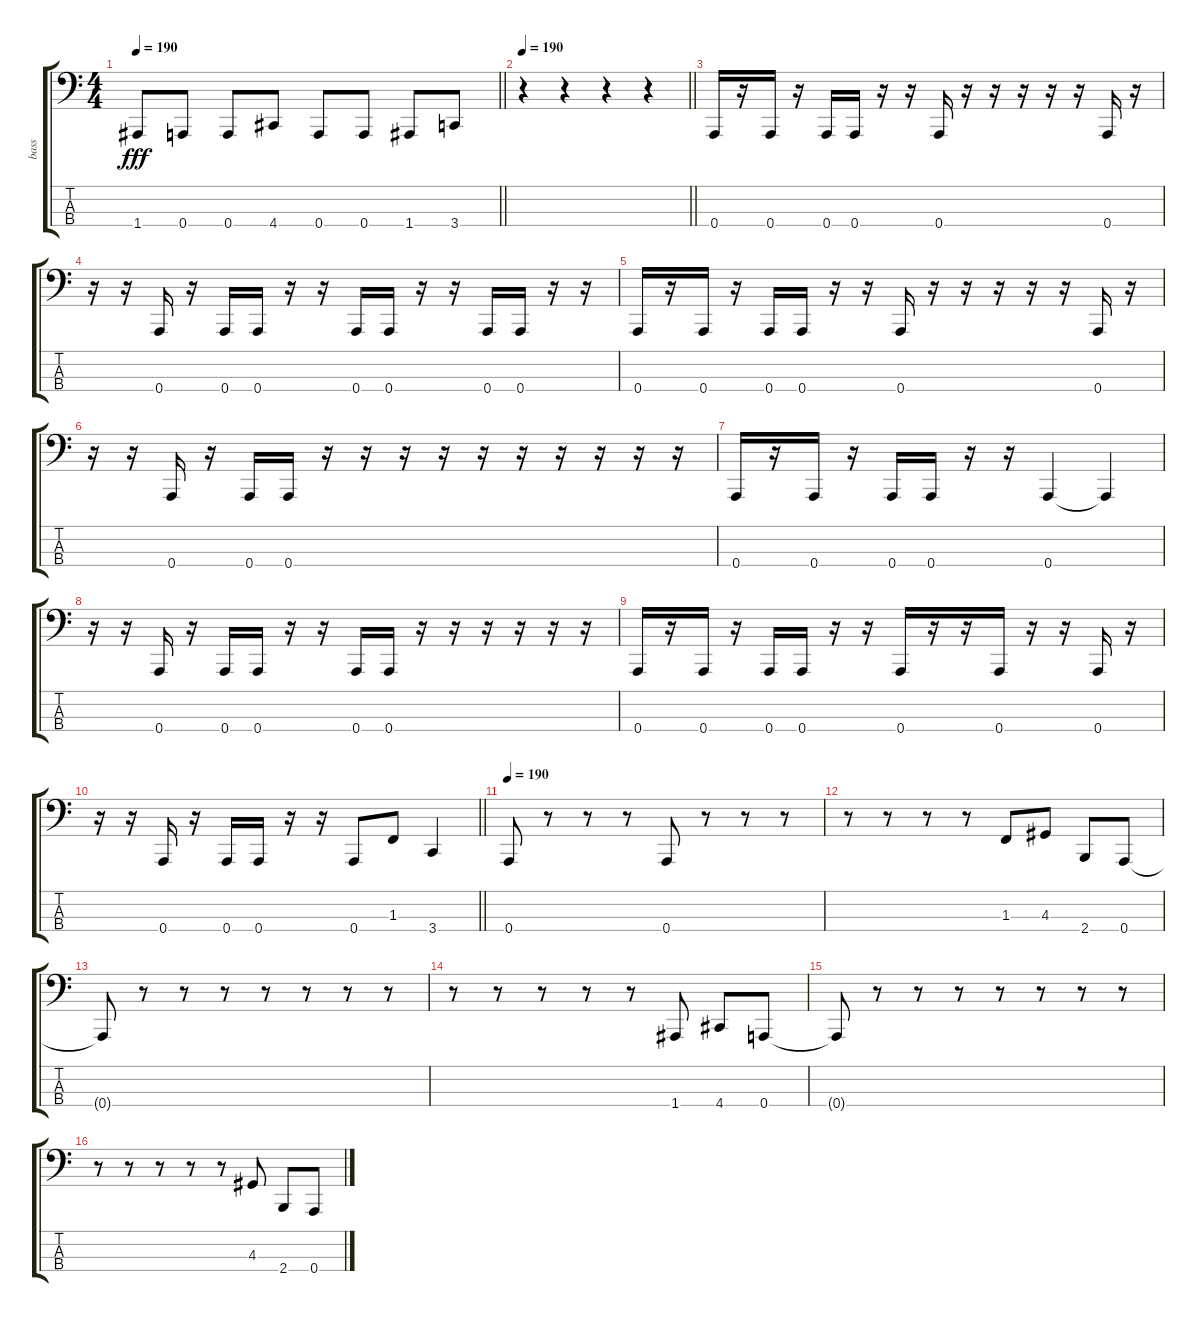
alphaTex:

\track ("bass" "bass") {instrument electricbasspick}
\staff {score tabs}
\tuning (D2 A1 E1 A0) {hide}
\ts (4 4)
\tempo 190
\clef f4
\barLineRight lightlight
\ks c
1.4.8{dy fff} 0.4.8 0.4.8 4.4.8 0.4.8 0.4.8 1.4.8 3.4.8 |
\tempo 190
\barLineRight lightlight
r.4 r.4 r.4 r.4 |
\section ("" "")
0.4.16 r.16 0.4.16 r.16 0.4.16 0.4.16 r.16 r.16 0.4.16 r.16 r.16 r.16 r.16 r.16 0.4.16 r.16 |
r.16 r.16 0.4.16 r.16 0.4.16 0.4.16 r.16 r.16 0.4.16 0.4.16 r.16 r.16 0.4.16 0.4.16 r.16 r.16 |
0.4.16 r.16 0.4.16 r.16 0.4.16 0.4.16 r.16 r.16 0.4.16 r.16 r.16 r.16 r.16 r.16 0.4.16 r.16 |
r.16 r.16 0.4.16 r.16 0.4.16 0.4.16 r.16 r.16 r.16 r.16 r.16 r.16 r.16 r.16 r.16 r.16 |
0.4.16 r.16 0.4.16 r.16 0.4.16 0.4.16 r.16 r.16 0.4.4 0.4{t}.4 |
r.16 r.16 0.4.16 r.16 0.4.16 0.4.16 r.16 r.16 0.4.16 0.4.16 r.16 r.16 r.16 r.16 r.16 r.16 |
0.4.16 r.16 0.4.16 r.16 0.4.16 0.4.16 r.16 r.16 0.4.16 r.16 r.16 0.4.16 r.16 r.16 0.4.16 r.16 |
\barLineRight lightlight
r.16 r.16 0.4.16 r.16 0.4.16 0.4.16 r.16 r.16 0.4.8 1.3.8 3.4.4 |
\section ("" "")
\tempo 190
0.4.8 r.8 r.8 r.8 0.4.8 r.8 r.8 r.8 |
r.8 r.8 r.8 r.8 1.3.8 4.3.8 2.4.8 0.4.8 |
0.4{t}.8 r.8 r.8 r.8 r.8 r.8 r.8 r.8 |
r.8 r.8 r.8 r.8 r.8 1.4.8 4.4.8 0.4.8 |
0.4{t}.8 r.8 r.8 r.8 r.8 r.8 r.8 r.8 |
r.8 r.8 r.8 r.8 r.8 4.3.8 2.4.8 0.4.8
